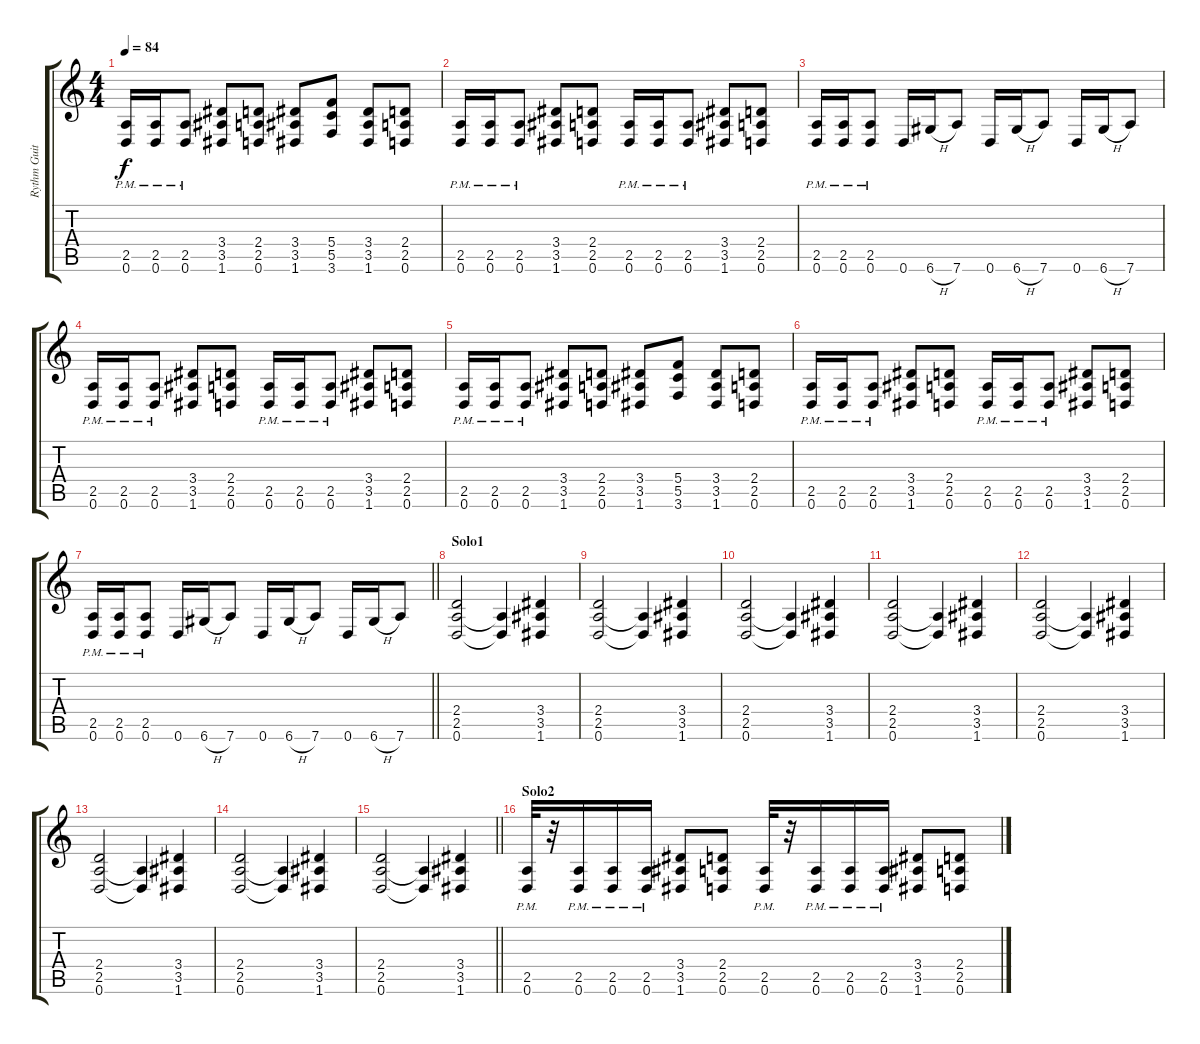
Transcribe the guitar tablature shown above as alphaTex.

\track ("Rythm Guitar" "Rythm Guit") {instrument distortionguitar}
\staff {score tabs}
\tuning (D4 A3 F3 C3 G2 D2) {hide}
\ts (4 4)
\tempo 84
\clef g2
\ks c
(2.5{pm} 0.6{pm}).16{dy f} (2.5{pm} 0.6{pm}).16 (2.5{pm} 0.6{pm}).8 (3.4 3.5 1.6).8 (2.4 2.5 0.6).8 (3.4 3.5 1.6).8 (5.4 5.5 3.6).8 (3.4 3.5 1.6).8 (2.4 2.5 0.6).8 |
(2.5{pm} 0.6{pm}).16 (2.5{pm} 0.6{pm}).16 (2.5{pm} 0.6{pm}).8 (3.4 3.5 1.6).8 (2.4 2.5 0.6).8 (2.5{pm} 0.6{pm}).16 (2.5{pm} 0.6{pm}).16 (2.5{pm} 0.6{pm}).8 (3.4 3.5 1.6).8 (2.4 2.5 0.6).8 |
(2.5{pm} 0.6{pm}).16 (2.5{pm} 0.6{pm}).16 (2.5{pm} 0.6{pm}).8 0.6.16 6.6{h}.16 7.6.8 0.6.16 6.6{h}.16 7.6.8 0.6.16 6.6{h}.16 7.6.8 |
(2.5{pm} 0.6{pm}).16 (2.5{pm} 0.6{pm}).16 (2.5{pm} 0.6{pm}).8 (3.4 3.5 1.6).8 (2.4 2.5 0.6).8 (2.5{pm} 0.6{pm}).16 (2.5{pm} 0.6{pm}).16 (2.5{pm} 0.6{pm}).8 (3.4 3.5 1.6).8 (2.4 2.5 0.6).8 |
(2.5{pm} 0.6{pm}).16 (2.5{pm} 0.6{pm}).16 (2.5{pm} 0.6{pm}).8 (3.4 3.5 1.6).8 (2.4 2.5 0.6).8 (3.4 3.5 1.6).8 (5.4 5.5 3.6).8 (3.4 3.5 1.6).8 (2.4 2.5 0.6).8 |
(2.5{pm} 0.6{pm}).16 (2.5{pm} 0.6{pm}).16 (2.5{pm} 0.6{pm}).8 (3.4 3.5 1.6).8 (2.4 2.5 0.6).8 (2.5{pm} 0.6{pm}).16 (2.5{pm} 0.6{pm}).16 (2.5{pm} 0.6{pm}).8 (3.4 3.5 1.6).8 (2.4 2.5 0.6).8 |
\barLineRight lightlight
(2.5{pm} 0.6{pm}).16 (2.5{pm} 0.6{pm}).16 (2.5{pm} 0.6{pm}).8 0.6.16 6.6{h}.16 7.6.8 0.6.16 6.6{h}.16 7.6.8 0.6.16 6.6{h}.16 7.6.8 |
\section ("" "Solo1")
(2.4 2.5 0.6).2 (2.5{t} 0.6{t}).4 (3.4 3.5 1.6).4 |
(2.4 2.5 0.6).2 (2.5{t} 0.6{t}).4 (3.4 3.5 1.6).4 |
(2.4 2.5 0.6).2 (2.5{t} 0.6{t}).4 (3.4 3.5 1.6).4 |
(2.4 2.5 0.6).2 (2.5{t} 0.6{t}).4 (3.4 3.5 1.6).4 |
(2.4 2.5 0.6).2 (2.5{t} 0.6{t}).4 (3.4 3.5 1.6).4 |
(2.4 2.5 0.6).2 (2.5{t} 0.6{t}).4 (3.4 3.5 1.6).4 |
(2.4 2.5 0.6).2 (2.5{t} 0.6{t}).4 (3.4 3.5 1.6).4 |
\barLineRight lightlight
(2.4 2.5 0.6).2 (2.5{t} 0.6{t}).4 (3.4 3.5 1.6).4 |
\section ("" "Solo2")
(2.5{pm} 0.6{pm}).32 r.32 (2.5{pm} 0.6{pm}).16 (2.5{pm} 0.6{pm}).16 (2.5{pm} 0.6{pm}).16 (3.4 3.5 1.6).8 (2.4 2.5 0.6).8 (2.5{pm} 0.6{pm}).32 r.32 (2.5{pm} 0.6{pm}).16 (2.5{pm} 0.6{pm}).16 (2.5{pm} 0.6{pm}).16 (3.4 3.5 1.6).8 (2.4 2.5 0.6).8
